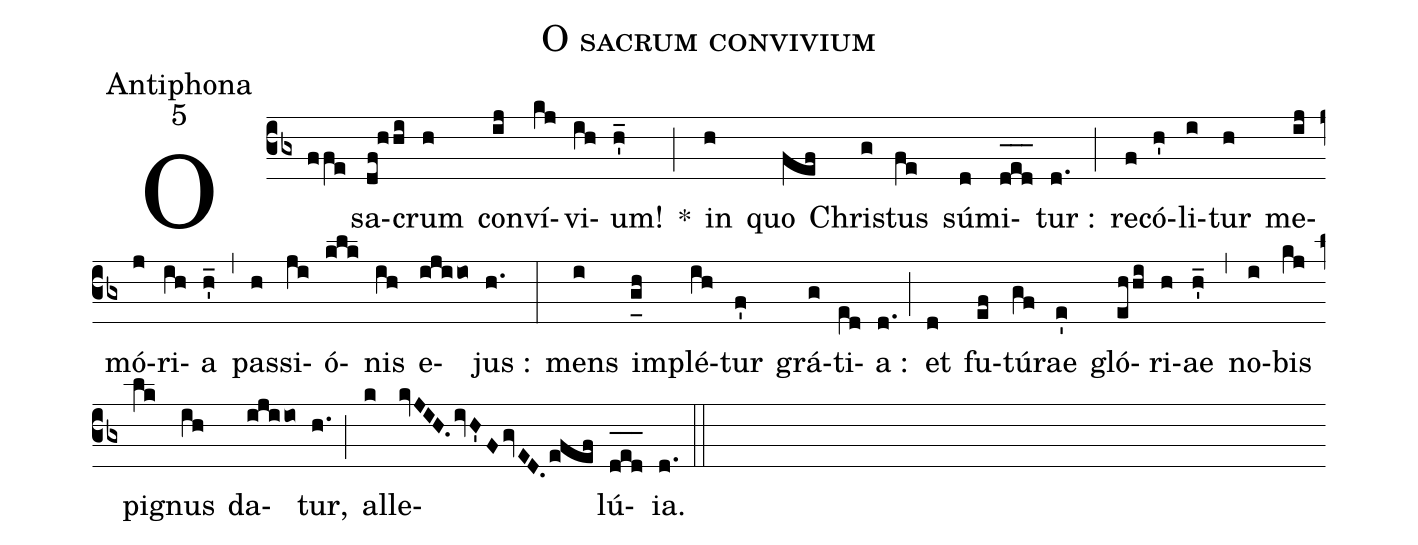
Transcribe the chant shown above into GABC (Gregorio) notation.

name:O sacrum convivium;
office-part:Antiphona;
mode:5;
%%
(cb3) O(ffe) sa(df!hhi)crum(h) con(ij)ví(kj)vi(ih)um!(h'_) *(;) in(h) quo(fef) Chri(g)stus(fe) sú(d)mi(d_[oh:h]e_[oh:h]d_[oh:h])tur :(d.) (;) re(f)có(h')li(i)tur(h) me(ij)mó(j)ri(ih)a(h'_) (,) pas(h)si(ji)ó(klk)nis(ih) e(ijiio)jus :(h.) (:) mens(i) im(g_[uh:l]h)plé(ih)tur(f') grá(g)ti(e[ll:1]d)a :(d.) (;) et(d) fu(ef)tú(gf)rae(e') gló(ehhi)ri(h)ae(h'_) (,) no(i)bis(kj) pi(lk)gnus(ih) da(ijiio)tur,(h.) (;) al(k)le(kvJIH.ivH'FgvED.efef)lú(d_[oh:h]e_[oh:h]d_[oh:h]){ia}.(d.) (::)
